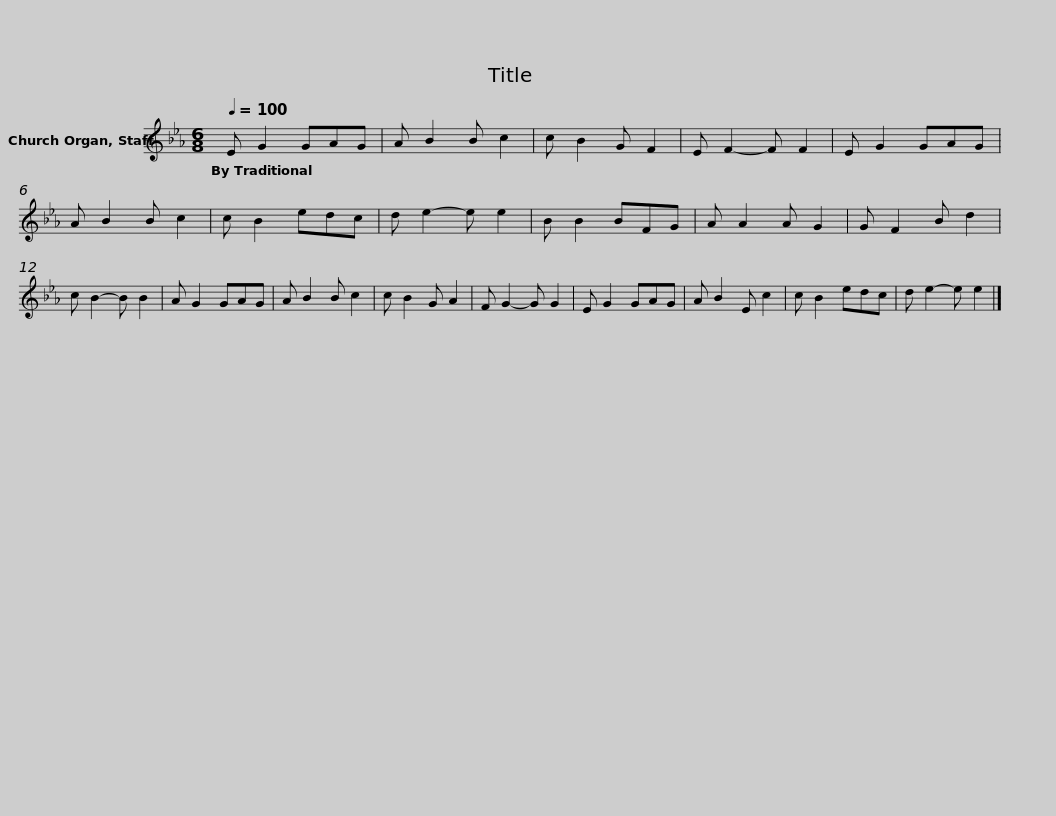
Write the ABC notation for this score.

X:1
L:1/8
Q:1/4=100
M:6/8
I:linebreak $
K:Eb
V:1 treble
V:1
 E G2 GAG | A B2 B c2 | c B2 G F2 | E F2- F F2 | E G2 GAG | %5
 A B2 B c2 | c B2 edc | d e2- e e2 |$ B B2 BFG | A A2 A G2 | %10
 G F2 B d2 | c B2- B B2 | A G2 GAG | A B2 B c2 | c B2 G A2 | %15
 F G2- G G2 | E G2 GAG |$ A B2 E c2 | c B2 edc | d e2- e e2 |] %20
